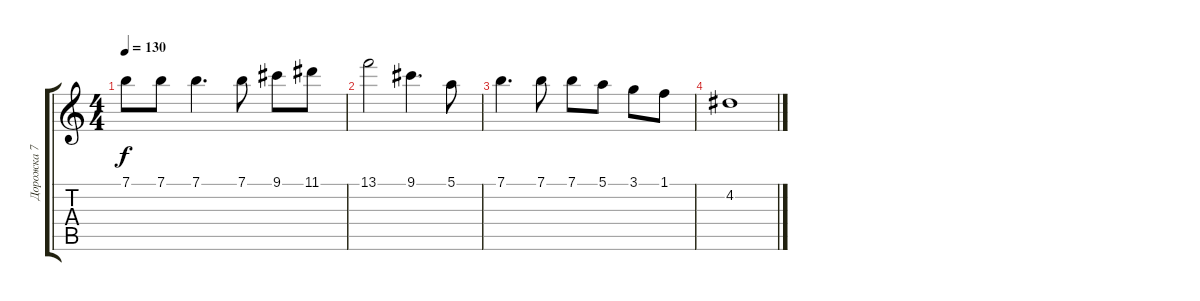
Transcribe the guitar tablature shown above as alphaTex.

\track ("Дорожка 7" "Дорожка 7") {instrument acousticguitarsteel}
\staff {score tabs}
\tuning (E4 B3 G3 D3 A2 E2) {hide}
\ts (4 4)
\tempo 130
\clef g2
\ks c
7.1.8{dy f} 7.1.8 7.1.4{d} 7.1.8 9.1.8 11.1.8 |
13.1.2 9.1.4{d} 5.1.8 |
7.1.4{d} 7.1.8 7.1.8 5.1.8 3.1.8 1.1.8 |
4.2.1
